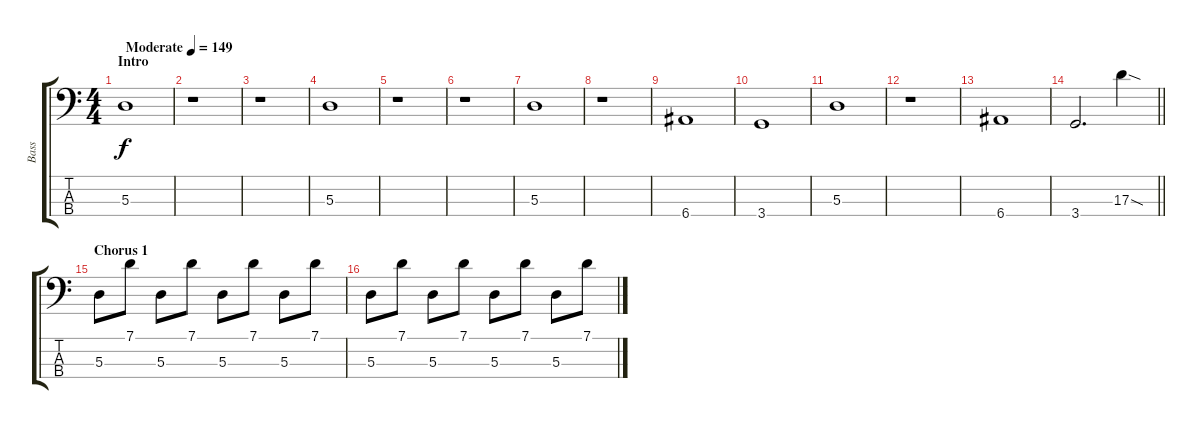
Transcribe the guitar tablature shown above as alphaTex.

\track ("Bass" "Bass") {instrument electricbassfinger}
\staff {score tabs}
\tuning (G2 D2 A1 E1) {hide}
\ts (4 4)
\section ("" "Intro")
\tempo (149 "Moderate")
\clef f4
\ks c
5.3.1{dy f instrument electricbassfinger} |
r.1 |
r.1 |
5.3.1 |
r.1 |
r.1 |
5.3.1 |
r.1 |
6.4.1 |
3.4.1 |
5.3.1 |
r.1 |
6.4.1 |
\barLineRight lightlight
3.4.2{d} 17.3{sod}.4 |
\section ("" "Chorus 1")
5.3.8 7.1.8 5.3.8 7.1.8 5.3.8 7.1.8 5.3.8 7.1.8 |
5.3.8 7.1.8 5.3.8 7.1.8 5.3.8 7.1.8 5.3.8 7.1.8
